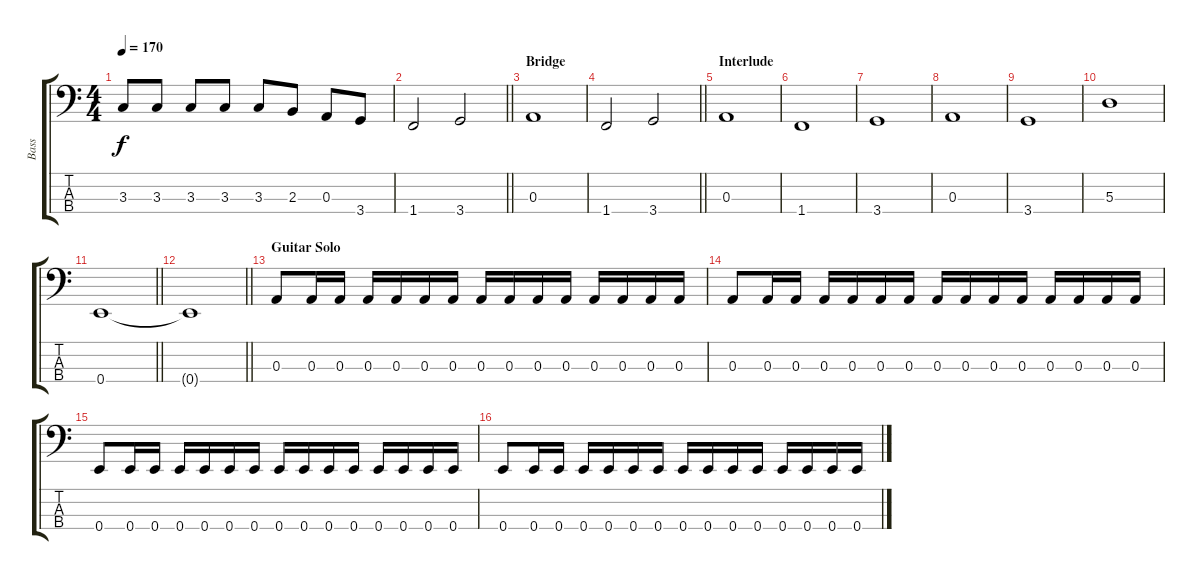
\track ("Bass" "Bass") {instrument electricbassfinger}
\staff {score tabs}
\tuning (G2 D2 A1 E1) {hide}
\ts (4 4)
\tempo 170
\clef f4
\ks c
3.3.8{dy f} 3.3.8 3.3.8 3.3.8 3.3.8 2.3.8 0.3.8 3.4.8 |
\barLineRight lightlight
1.4.2 3.4.2 |
\section ("" "Bridge")
0.3.1 |
\barLineRight lightlight
1.4.2 3.4.2 |
\section ("" "Interlude")
0.3.1 |
1.4.1 |
3.4.1 |
0.3.1 |
3.4.1 |
5.3.1 |
\barLineRight lightlight
0.4.1 |
\barLineRight lightlight
0.4{t}.1 |
\section ("" "Guitar Solo")
0.3.8 0.3.16 0.3.16 0.3.16 0.3.16 0.3.16 0.3.16 0.3.16 0.3.16 0.3.16 0.3.16 0.3.16 0.3.16 0.3.16 0.3.16 |
0.3.8 0.3.16 0.3.16 0.3.16 0.3.16 0.3.16 0.3.16 0.3.16 0.3.16 0.3.16 0.3.16 0.3.16 0.3.16 0.3.16 0.3.16 |
0.4.8 0.4.16 0.4.16 0.4.16 0.4.16 0.4.16 0.4.16 0.4.16 0.4.16 0.4.16 0.4.16 0.4.16 0.4.16 0.4.16 0.4.16 |
0.4.8 0.4.16 0.4.16 0.4.16 0.4.16 0.4.16 0.4.16 0.4.16 0.4.16 0.4.16 0.4.16 0.4.16 0.4.16 0.4.16 0.4.16
